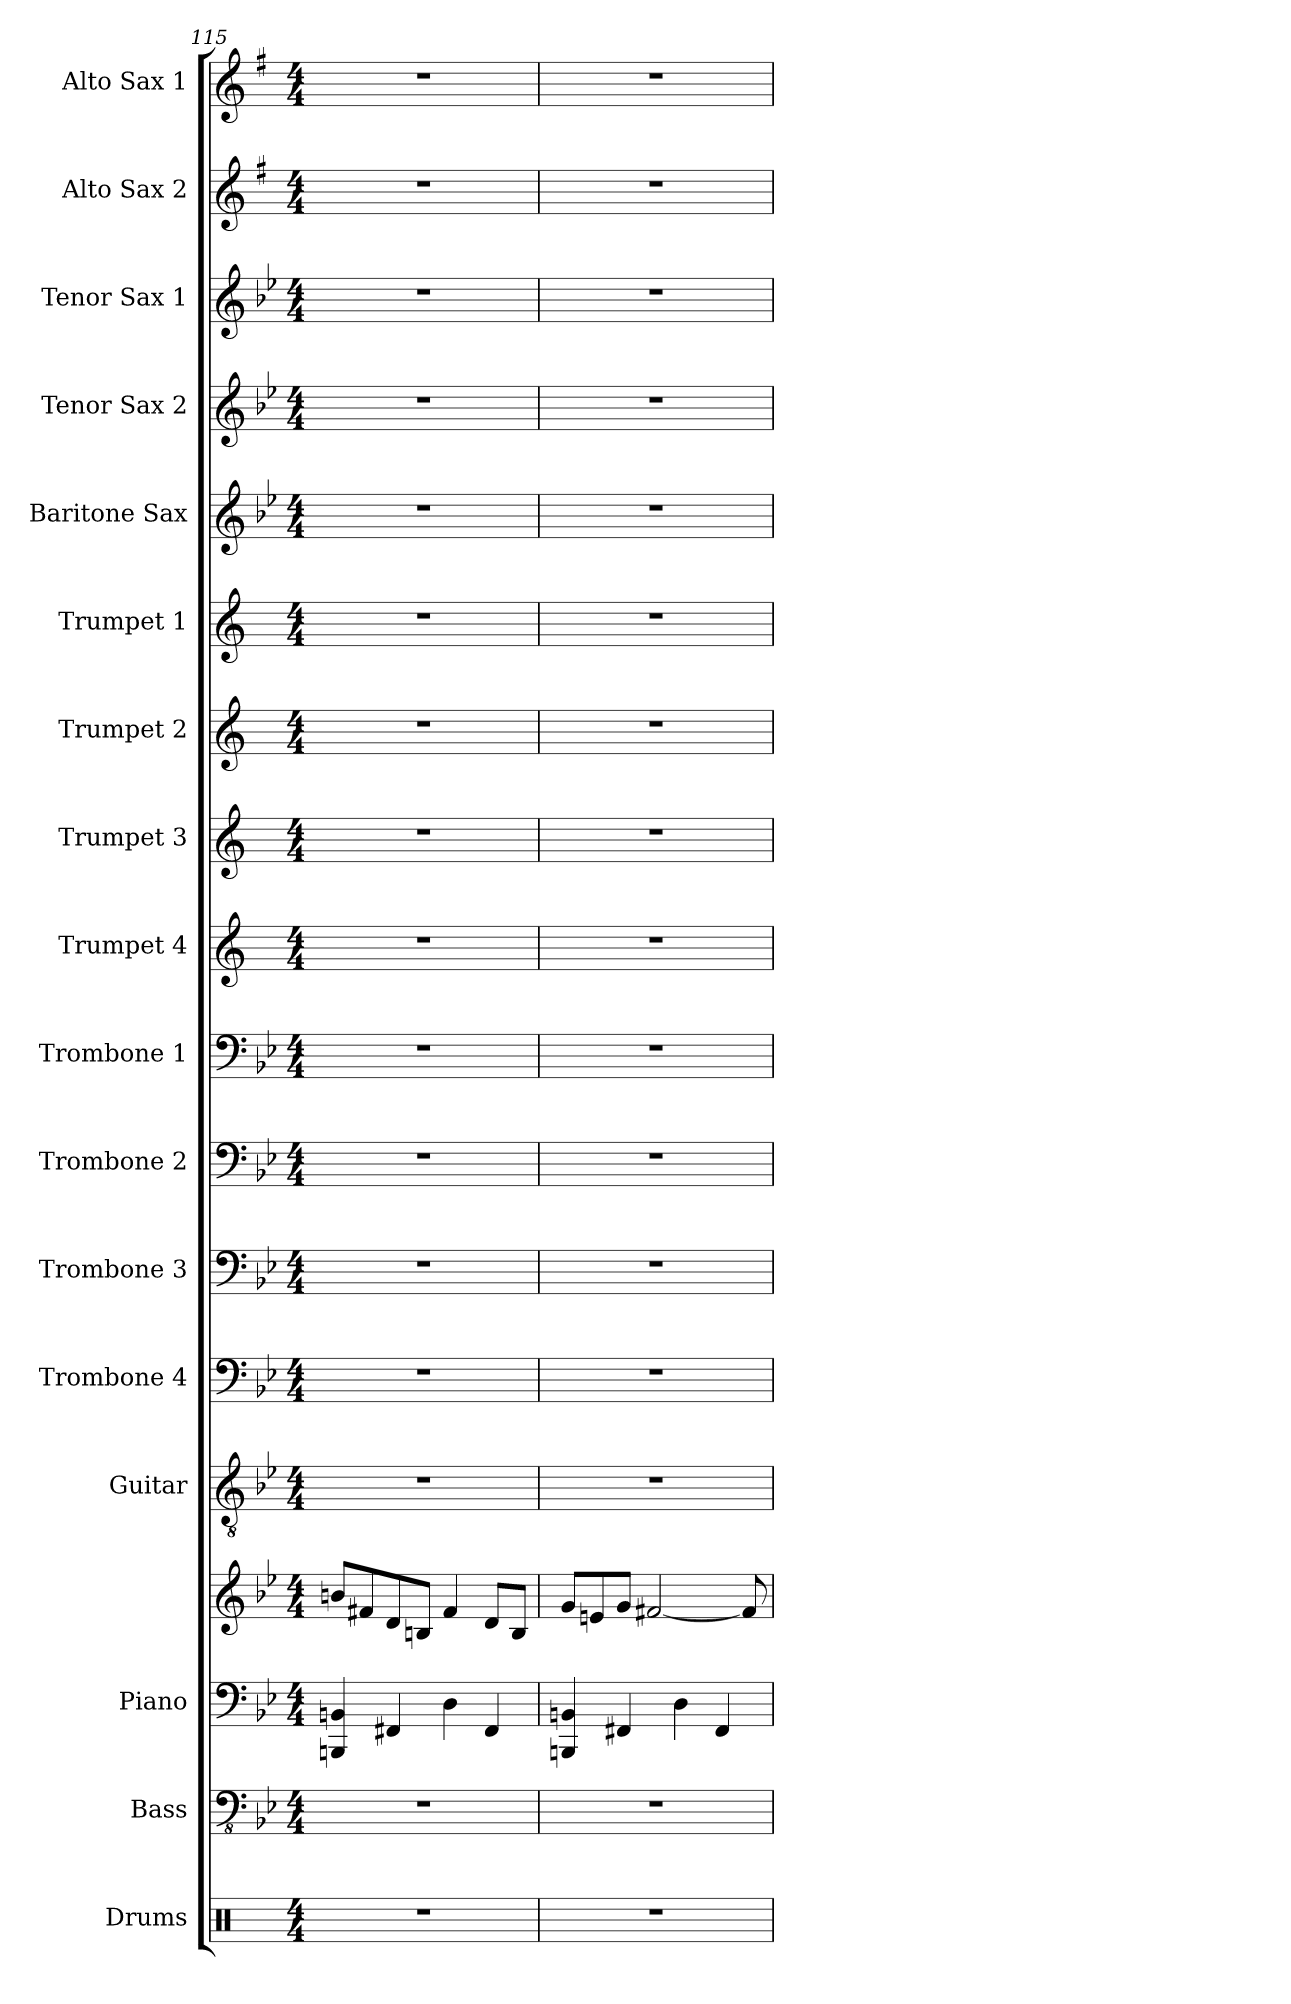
**kern	**kern	**kern	**kern	**kern	**kern	**kern	**kern	**kern	**kern	**kern	**kern	**kern	**kern	**kern	**kern	**kern	**kern
*part17	*part16	*part15	*part15	*part14	*part13	*part12	*part11	*part10	*part9	*part8	*part7	*part6	*part5	*part4	*part3	*part2	*part1
*staff18	*staff17	*staff16	*staff15	*staff14	*staff13	*staff12	*staff11	*staff10	*staff9	*staff8	*staff7	*staff6	*staff5	*staff4	*staff3	*staff2	*staff1
*I"Drums	*I"Bass	*I"Piano	*	*I"Guitar	*I"Trombone 4	*I"Trombone 3	*I"Trombone 2	*I"Trombone 1	*I"Trumpet 4	*I"Trumpet 3	*I"Trumpet 2	*I"Trumpet 1	*I"Baritone Sax	*I"Tenor Sax 2	*I"Tenor Sax 1	*I"Alto Sax 2	*I"Alto Sax 1
*I'Drums	*I'Bass	*I'Piano	*	*I'Gtr.	*I'Tbn. 4	*I'Tbn. 3	*I'Tbn. 2	*I'Tbn. 1	*I'Tpt. 4	*I'Tpt. 3	*I'Tpt. 2	*I'Tpt. 1	*I'Bari	*I'Tenor 2	*I'Tenor 1	*I'Alto 2	*I'Alto 1
*clefX	*clefFv4	*clefF4	*clefG2	*clefGv2	*clefF4	*clefF4	*clefF4	*clefF4	*clefG2	*clefG2	*clefG2	*clefG2	*clefG2	*clefG2	*clefG2	*clefG2	*clefG2
*	*	*	*	*	*	*	*	*	*ITrd1c2	*ITrd1c2	*ITrd1c2	*ITrd1c2	*ITrd12c21	*ITrd8c14	*ITrd8c14	*ITrd5c9	*ITrd5c9
*k[]	*k[b-e-]	*k[b-e-]	*k[b-e-]	*k[b-e-]	*k[b-e-]	*k[b-e-]	*k[b-e-]	*k[b-e-]	*k[b-e-]	*k[b-e-]	*k[b-e-]	*k[b-e-]	*k[b-e-]	*k[b-e-]	*k[b-e-]	*k[b-e-]	*k[b-e-]
*M4/4	*M4/4	*M4/4	*M4/4	*M4/4	*M4/4	*M4/4	*M4/4	*M4/4	*M4/4	*M4/4	*M4/4	*M4/4	*M4/4	*M4/4	*M4/4	*M4/4	*M4/4
=115	=115	=115	=115	=115	=115	=115	=115	=115	=115	=115	=115	=115	=115	=115	=115	=115	=115
1r	1r	4BBBn/ 4BBn/	8bn/L	1r	1r	1r	1r	1r	1r	1r	1r	1r	1r	1r	1r	1r	1r
.	.	.	8f#X/	.	.	.	.	.	.	.	.	.	.	.	.	.	.
.	.	4FF#X/	8d/	.	.	.	.	.	.	.	.	.	.	.	.	.	.
.	.	.	8Bn/J	.	.	.	.	.	.	.	.	.	.	.	.	.	.
.	.	4D\	4f#/	.	.	.	.	.	.	.	.	.	.	.	.	.	.
.	.	4FF#/	8d/L	.	.	.	.	.	.	.	.	.	.	.	.	.	.
.	.	.	8B/J	.	.	.	.	.	.	.	.	.	.	.	.	.	.
=116	=116	=116	=116	=116	=116	=116	=116	=116	=116	=116	=116	=116	=116	=116	=116	=116	=116
1r	1r	4BBBn/ 4BBn/	8g/L	1r	1r	1r	1r	1r	1r	1r	1r	1r	1r	1r	1r	1r	1r
.	.	.	8en/	.	.	.	.	.	.	.	.	.	.	.	.	.	.
.	.	4FF#X/	8g/J	.	.	.	.	.	.	.	.	.	.	.	.	.	.
.	.	.	[2f#X/	.	.	.	.	.	.	.	.	.	.	.	.	.	.
.	.	4D\	.	.	.	.	.	.	.	.	.	.	.	.	.	.	.
.	.	4FF#/	.	.	.	.	.	.	.	.	.	.	.	.	.	.	.
.	.	.	8f#/]	.	.	.	.	.	.	.	.	.	.	.	.	.	.
=	=	=	=	=	=	=	=	=	=	=	=	=	=	=	=	=	=
*-	*-	*-	*-	*-	*-	*-	*-	*-	*-	*-	*-	*-	*-	*-	*-	*-	*-
